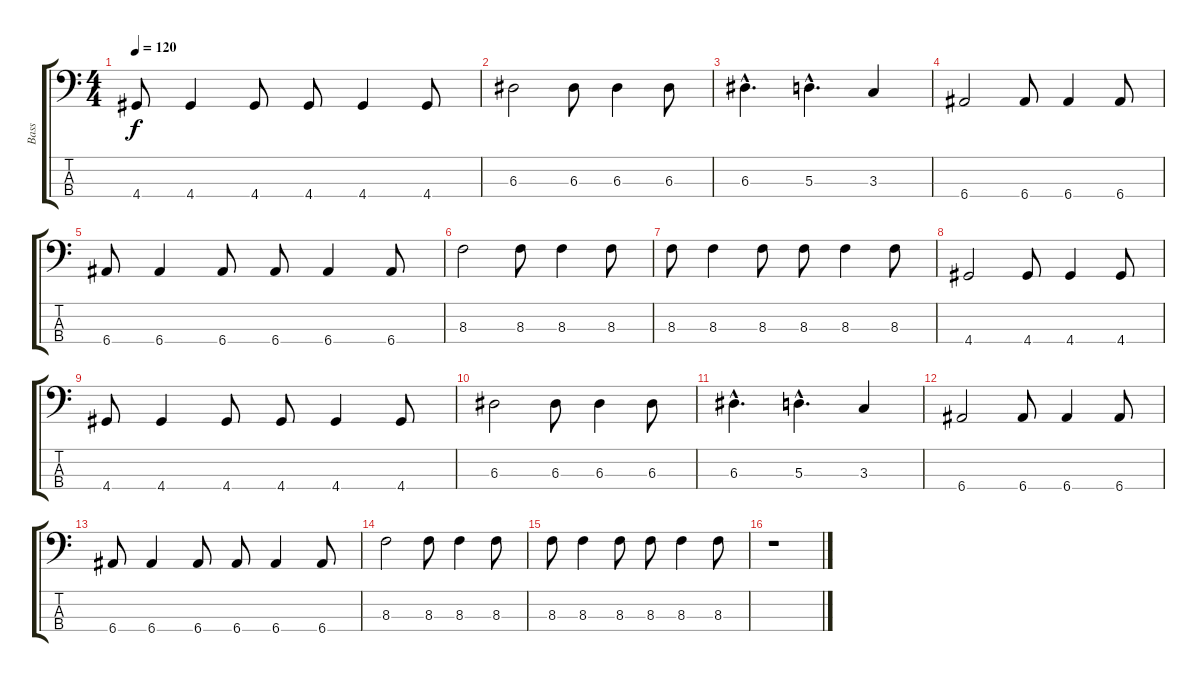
\track ("Bass" "Bass") {instrument electricbassfinger}
\staff {score tabs}
\tuning (G2 D2 A1 E1) {hide}
\ts (4 4)
\tempo 120
\clef f4
\ks c
4.4.8{dy f} 4.4.4 4.4.8 4.4.8 4.4.4 4.4.8 |
6.3.2 6.3.8 6.3.4 6.3.8 |
6.3{hac}.4{d} 5.3{hac}.4{d} 3.3.4 |
6.4.2 6.4.8 6.4.4 6.4.8 |
6.4.8 6.4.4 6.4.8 6.4.8 6.4.4 6.4.8 |
8.3.2 8.3.8 8.3.4 8.3.8 |
8.3.8 8.3.4 8.3.8 8.3.8 8.3.4 8.3.8 |
4.4.2 4.4.8 4.4.4 4.4.8 |
4.4.8 4.4.4 4.4.8 4.4.8 4.4.4 4.4.8 |
6.3.2 6.3.8 6.3.4 6.3.8 |
6.3{hac}.4{d} 5.3{hac}.4{d} 3.3.4 |
6.4.2 6.4.8 6.4.4 6.4.8 |
6.4.8 6.4.4 6.4.8 6.4.8 6.4.4 6.4.8 |
8.3.2 8.3.8 8.3.4 8.3.8 |
8.3.8 8.3.4 8.3.8 8.3.8 8.3.4 8.3.8 |
r.1
